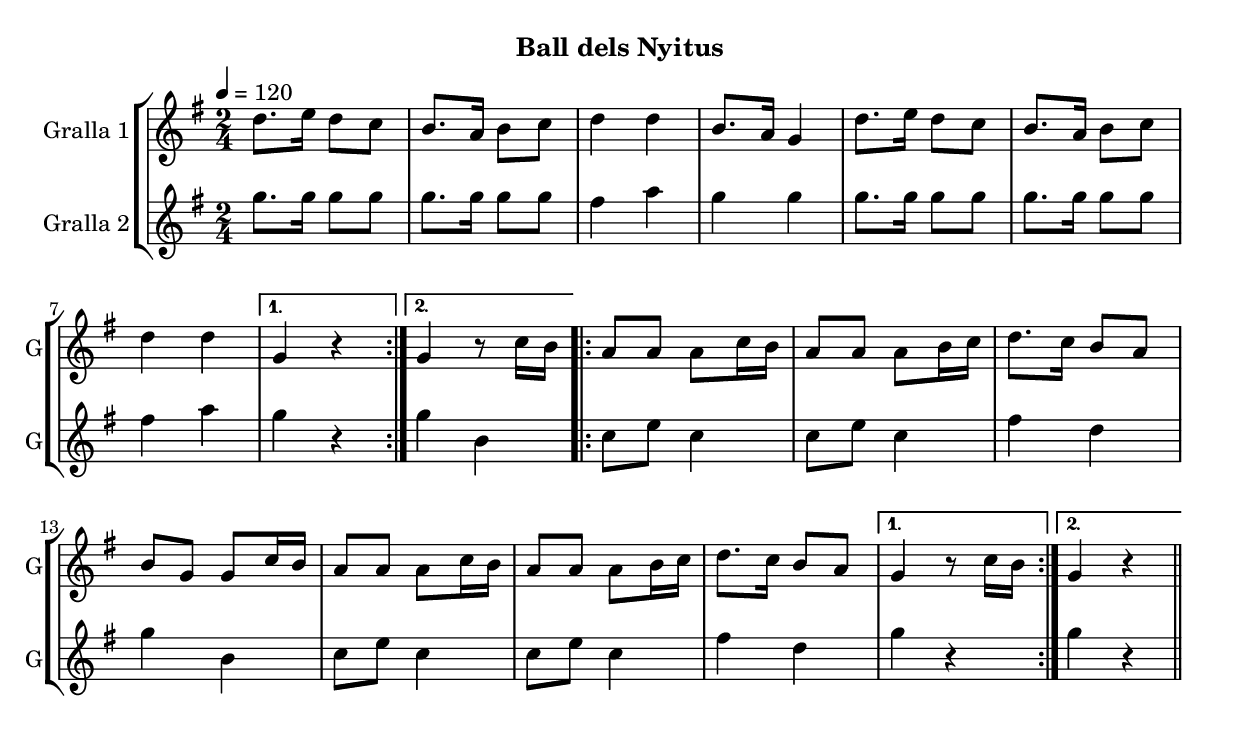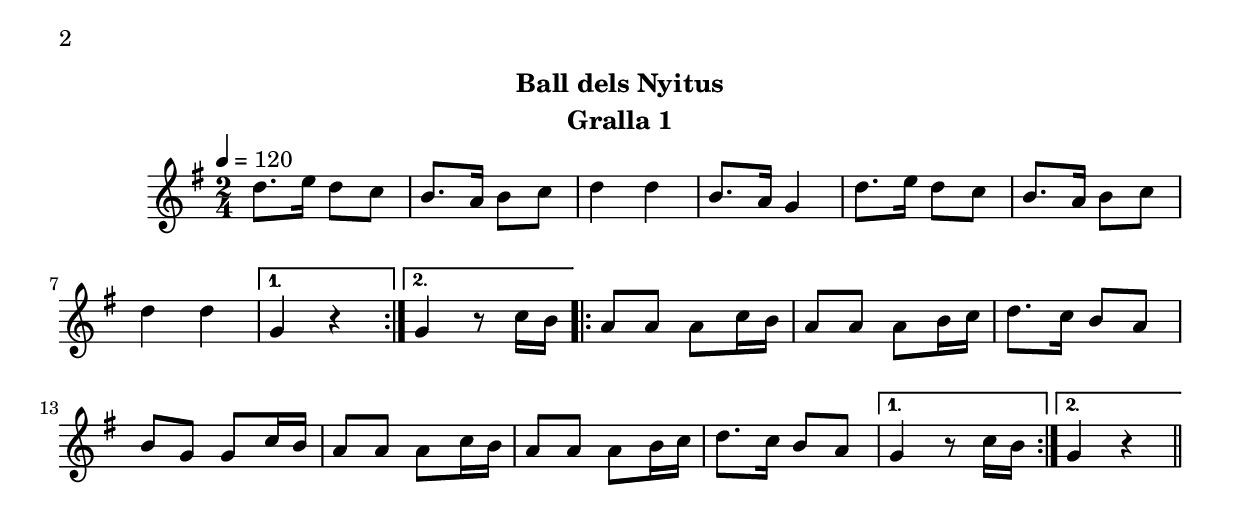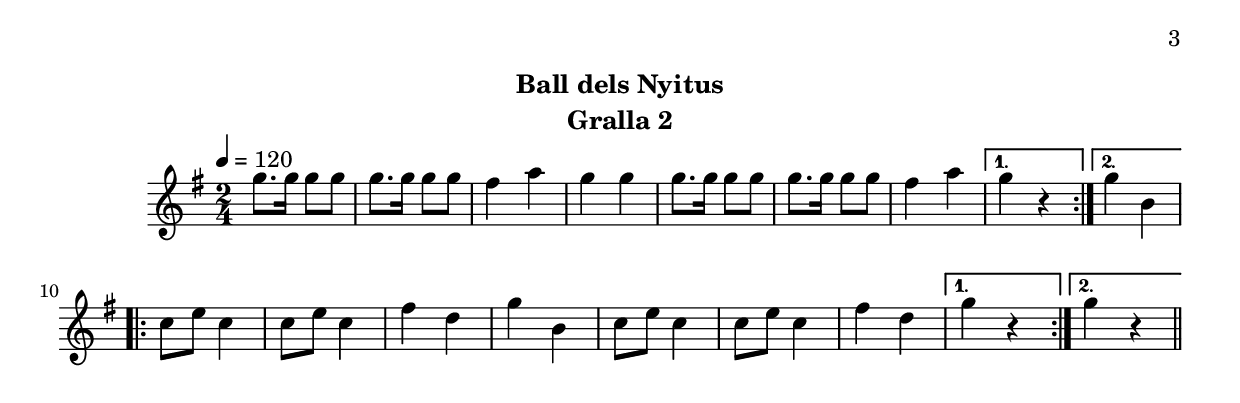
\version "2.22.1"

\header {
  dedication=""
  title="            "
  subtitle="Ball dels Nyitus"
  subsubtitle=""
  poet=""
  meter=""
  piece=""
  composer=""
  arranger=""
  opus=""
  instrument=""
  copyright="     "
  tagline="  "
}

liniaroAa =
\relative d''
{
  \tempo 4=120
  \clef treble
  \key g \major
  \time 2/4
  \repeat volta 2 { d8. e16 d8 c  |
  b8. a16 b8 c  |
  d4 d  |
  b8. a16 g4  |
  %05
  d'8. e16 d8 c  |
  b8. a16 b8 c  |
  d4 d }
  \alternative { { g,4 r }
  { g4 r8 c16 b } }
  %10
  \repeat volta 2 { a8 a a c16 b  |
  a8 a a b16 c  |
  d8. c16 b8 a  |
  b8 g g c16 b  |
  a8 a a c16 b  |
  %15
  a8 a a b16 c  |
  d8. c16 b8 a }
  \alternative { { g4 r8 c16 b }
  { g4 r } } \bar "||"
}

liniaroAb =
\relative g''
{
  \tempo 4=120
  \clef treble
  \key g \major
  \time 2/4
  \repeat volta 2 { g8. g16 g8 g  |
  g8. g16 g8 g  |
  fis4 a  |
  g4 g  |
  %05
  g8. g16 g8 g  |
  g8. g16 g8 g  |
  fis4 a }
  \alternative { { g4 r }
  { g4 b, } }
  %10
  \repeat volta 2 { c8 e c4  |
  c8 e c4  |
  fis4 d  |
  g4 b,  |
  c8 e c4  |
  %15
  c8 e c4  |
  fis4 d }
  \alternative { { g4 r }
  { g4 r } } \bar "||"
}

\bookpart {
  \score {
    \new StaffGroup {
      \override Score.RehearsalMark #'self-alignment-X = #LEFT
      <<
        \new Staff \with {instrumentName = #"Gralla 1" shortInstrumentName = #"G"} \liniaroAa
        \new Staff \with {instrumentName = #"Gralla 2" shortInstrumentName = #"G"} \liniaroAb
      >>
    }
    \layout {}
  }
  \score { \unfoldRepeats
    \new StaffGroup {
      \override Score.RehearsalMark #'self-alignment-X = #LEFT
      <<
        \new Staff \with {instrumentName = #"Gralla 1" shortInstrumentName = #"G"} \liniaroAa
        \new Staff \with {instrumentName = #"Gralla 2" shortInstrumentName = #"G"} \liniaroAb
      >>
    }
    \midi {
      \set Staff.midiInstrument = "oboe"
      \set DrumStaff.midiInstrument = "drums"
    }
  }
}

\bookpart {
  \header {instrument="Gralla 1"}
  \score {
    \new StaffGroup {
      \override Score.RehearsalMark #'self-alignment-X = #LEFT
      <<
        \new Staff \liniaroAa
      >>
    }
    \layout {}
  }
  \score { \unfoldRepeats
    \new StaffGroup {
      \override Score.RehearsalMark #'self-alignment-X = #LEFT
      <<
        \new Staff \liniaroAa
      >>
    }
    \midi {
      \set Staff.midiInstrument = "oboe"
      \set DrumStaff.midiInstrument = "drums"
    }
  }
}

\bookpart {
  \header {instrument="Gralla 2"}
  \score {
    \new StaffGroup {
      \override Score.RehearsalMark #'self-alignment-X = #LEFT
      <<
        \new Staff \liniaroAb
      >>
    }
    \layout {}
  }
  \score { \unfoldRepeats
    \new StaffGroup {
      \override Score.RehearsalMark #'self-alignment-X = #LEFT
      <<
        \new Staff \liniaroAb
      >>
    }
    \midi {
      \set Staff.midiInstrument = "oboe"
      \set DrumStaff.midiInstrument = "drums"
    }
  }
}

